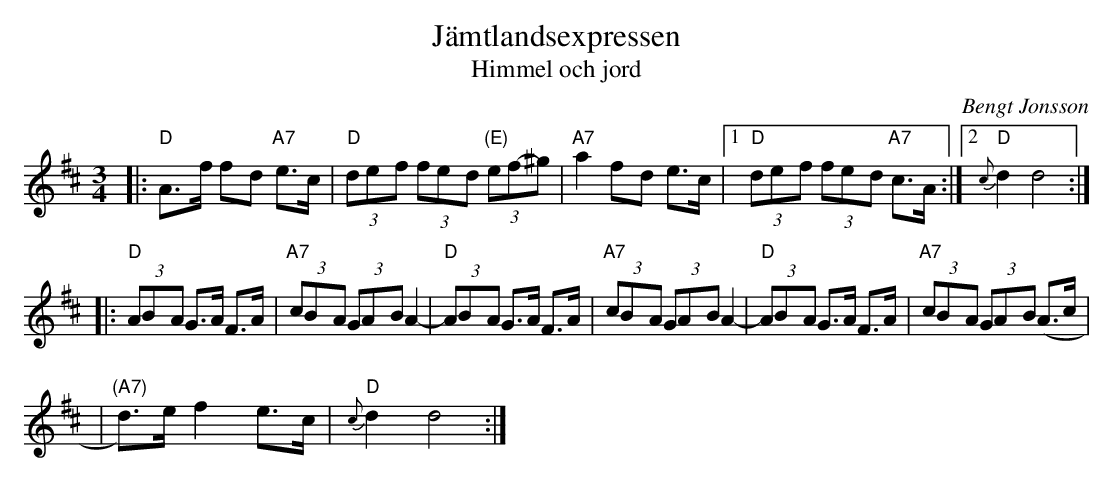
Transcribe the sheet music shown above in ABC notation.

X:1
T: J\"amtlandsexpressen
T: Himmel och jord
O: Bengt Jonsson
M: 3/4
L: 1/8
K: D
|: "D"A>-f f-d "A7"e>c | "D"(3de-f (3fe-d "(E)"(3ef-^g \
| "A7"a2 f-d e>c |1 "D"(3de-f (3fe-d "A7"c>A :|2 "D"{c}d2 d4 :|
|: "D"(3AB-A G>A F>A | "A7"(3cB-A (3GA-B A2- \
| "D"(3AB-A G>A F>A | "A7"(3cB-A (3GA-B A2- \
| "D"(3AB-A G>A F>A | "A7"(3cB-A (3GA-B (A>c |
| "(A7)"d)>e f2 e>c | "D"{c}d2 d4 :|
